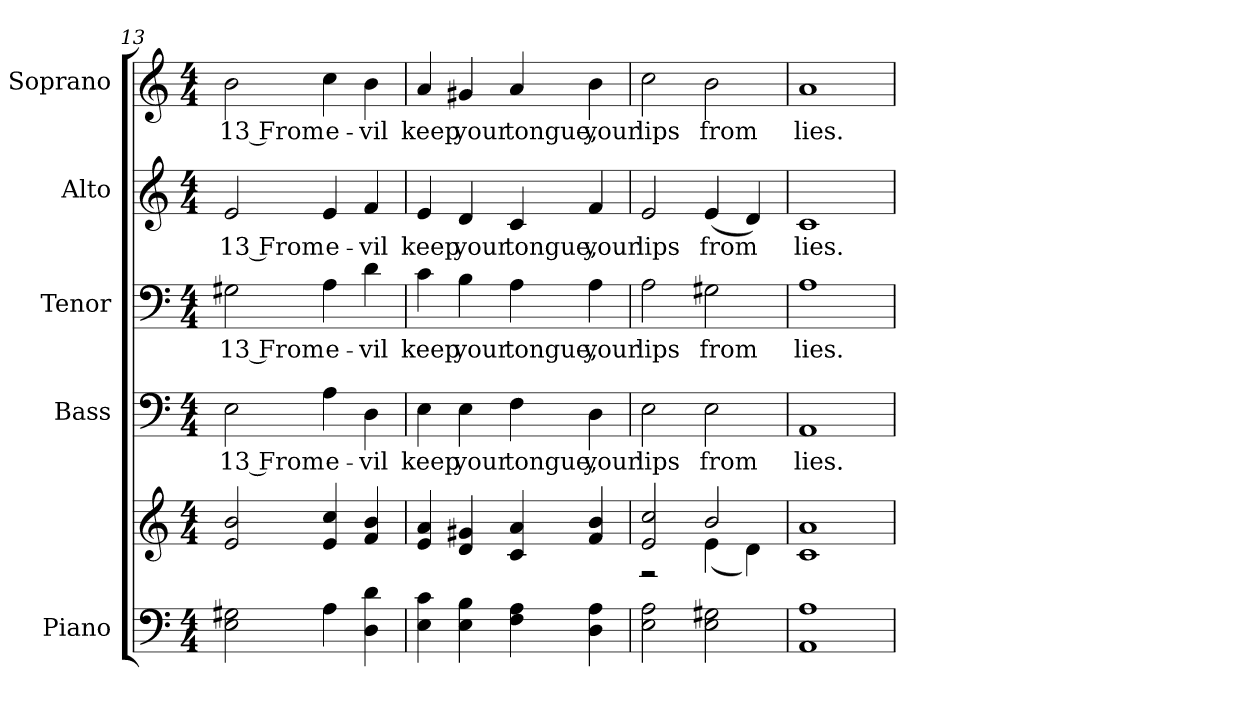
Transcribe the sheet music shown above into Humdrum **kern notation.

**kern	**kern	**kern	**text	**kern	**text	**kern	**text	**kern	**text
*part5	*part5	*part4	*part4	*part3	*part3	*part2	*part2	*part1	*part1
*staff6	*staff5	*staff4	*staff4	*staff3	*staff3	*staff2	*staff2	*staff1	*staff1
*I"Piano	*	*I"Bass	*	*I"Tenor	*	*I"Alto	*	*I"Soprano	*
*I'Pno.	*	*I'B.	*	*I'T.	*	*I'A.	*	*I'S.	*
!!LO:PB:g=z
*clefF4	*clefG2	*clefF4	*	*clefF4	*	*clefG2	*	*clefG2	*
*k[]	*k[]	*k[]	*	*k[]	*	*k[]	*	*k[]	*
*C:	*C:	*C:	*	*C:	*	*C:	*	*C:	*
*M4/4	*M4/4	*M4/4	*	*M4/4	*	*M4/4	*	*M4/4	*
=13	=13	=13	=13	=13	=13	=13	=13	=13	=13
!	!	!	!LO:LY:b:color=#000000	!	!	!	!	!	!
!	!	!	!	!	!LO:LY:b:color=#000000	!	!	!	!
!	!	!	!	!	!	!	!LO:LY:b:color=#000000	!	!
!	!	!	!	!	!	!	!	!	!LO:LY:b:color=#000000
2Ei\ 2G#Xi	2ei/ 2bi	2Ei\	13 From	2G#Xi\	13 From	2ei/	13 From	2bi\	13 From
!	!	!	!LO:LY:b:color=#000000	!	!	!	!	!	!
!	!	!	!	!	!LO:LY:b:color=#000000	!	!	!	!
!	!	!	!	!	!	!	!LO:LY:b:color=#000000	!	!
!	!	!	!	!	!	!	!	!	!LO:LY:b:color=#000000
4Ai\	4ei/ 4cci	4Ai\	e-	4Ai\	e-	4ei/	e-	4cci\	e-
!	!	!	!LO:LY:b:color=#000000	!	!	!	!	!	!
!	!	!	!	!	!LO:LY:b:color=#000000	!	!	!	!
!	!	!	!	!	!	!	!LO:LY:b:color=#000000	!	!
!	!	!	!	!	!	!	!	!	!LO:LY:b:color=#000000
4Di\ 4di	4fi/ 4bi	4Di\	-vil	4di\	-vil	4fi/	-vil	4bi\	-vil
=14	=14	=14	=14	=14	=14	=14	=14	=14	=14
!	!	!	!LO:LY:b:color=#000000	!	!	!	!	!	!
!	!	!	!	!	!LO:LY:b:color=#000000	!	!	!	!
!	!	!	!	!	!	!	!LO:LY:b:color=#000000	!	!
!	!	!	!	!	!	!	!	!	!LO:LY:b:color=#000000
4Ei\ 4ci	4ei/ 4ai	4Ei\	keep	4ci\	keep	4ei/	keep	4ai/	keep
!	!	!	!LO:LY:b:color=#000000	!	!	!	!	!	!
!	!	!	!	!	!LO:LY:b:color=#000000	!	!	!	!
!	!	!	!	!	!	!	!LO:LY:b:color=#000000	!	!
!	!	!	!	!	!	!	!	!	!LO:LY:b:color=#000000
4Ei\ 4Bi	4di/ 4g#Xi	4Ei\	your	4Bi\	your	4di/	your	4g#Xi/	your
!	!	!	!LO:LY:b:color=#000000	!	!	!	!	!	!
!	!	!	!	!	!LO:LY:b:color=#000000	!	!	!	!
!	!	!	!	!	!	!	!LO:LY:b:color=#000000	!	!
!	!	!	!	!	!	!	!	!	!LO:LY:b:color=#000000
4Fi\ 4Ai	4ci/ 4ai	4Fi\	tongue,	4Ai\	tongue,	4ci/	tongue,	4ai/	tongue,
!	!	!	!LO:LY:b:color=#000000	!	!	!	!	!	!
!	!	!	!	!	!LO:LY:b:color=#000000	!	!	!	!
!	!	!	!	!	!	!	!LO:LY:b:color=#000000	!	!
!	!	!	!	!	!	!	!	!	!LO:LY:b:color=#000000
4Di\ 4Ai	4fi/ 4bi	4Di\	your	4Ai\	your	4fi/	your	4bi\	your
=15	=15	=15	=15	=15	=15	=15	=15	=15	=15
*	*^	*	*	*	*	*	*	*	*
!	!	!	!	!LO:LY:b:color=#000000	!	!	!	!	!	!
!	!	!	!	!	!	!LO:LY:b:color=#000000	!	!	!	!
!	!	!	!	!	!	!	!	!LO:LY:b:color=#000000	!	!
!	!	!	!	!	!	!	!	!	!	!LO:LY:b:color=#000000
2Ei\ 2Ai	2ei/ 2cci	2r	2Ei\	lips	2Ai\	lips	2ei/	lips	2cci\	lips
!	!	!	!	!LO:LY:b:color=#000000	!	!	!	!	!	!
!	!	!	!	!	!	!LO:LY:b:color=#000000	!	!	!	!
!	!	!	!	!	!	!	!	!LO:LY:b:color=#000000	!	!
!	!	!	!	!	!	!	!	!	!	!LO:LY:b:color=#000000
2Ei\ 2G#Xi	2bi/	(4ei\	2Ei\	from	2G#Xi\	from	(4ei/	from	2bi\	from
.	.	4di\)	.	.	.	.	4di/)	.	.	.
*	*v	*v	*	*	*	*	*	*	*	*
=16	=16	=16	=16	=16	=16	=16	=16	=16	=16
*	*^	*	*	*	*	*	*	*	*
!	!	!	!	!LO:LY:b:color=#000000	!	!	!	!	!	!
*	*v	*v	*	*	*	*	*	*	*	*
*	*^	*	*	*	*	*	*	*	*
!	!	!	!	!	!	!LO:LY:b:color=#000000	!	!	!	!
*	*v	*v	*	*	*	*	*	*	*	*
*	*^	*	*	*	*	*	*	*	*
!	!	!	!	!	!	!	!	!LO:LY:b:color=#000000	!	!
*	*v	*v	*	*	*	*	*	*	*	*
*	*^	*	*	*	*	*	*	*	*
!	!	!	!	!	!	!	!	!	!	!LO:LY:b:color=#000000
*	*v	*v	*	*	*	*	*	*	*	*
1AAi 1Ai	1ci 1ai	1AAi	lies.	1Ai	lies.	1ci	lies.	1ai	lies.
=	=	=	=	=	=	=	=	=	=
*-	*-	*-	*-	*-	*-	*-	*-	*-	*-
